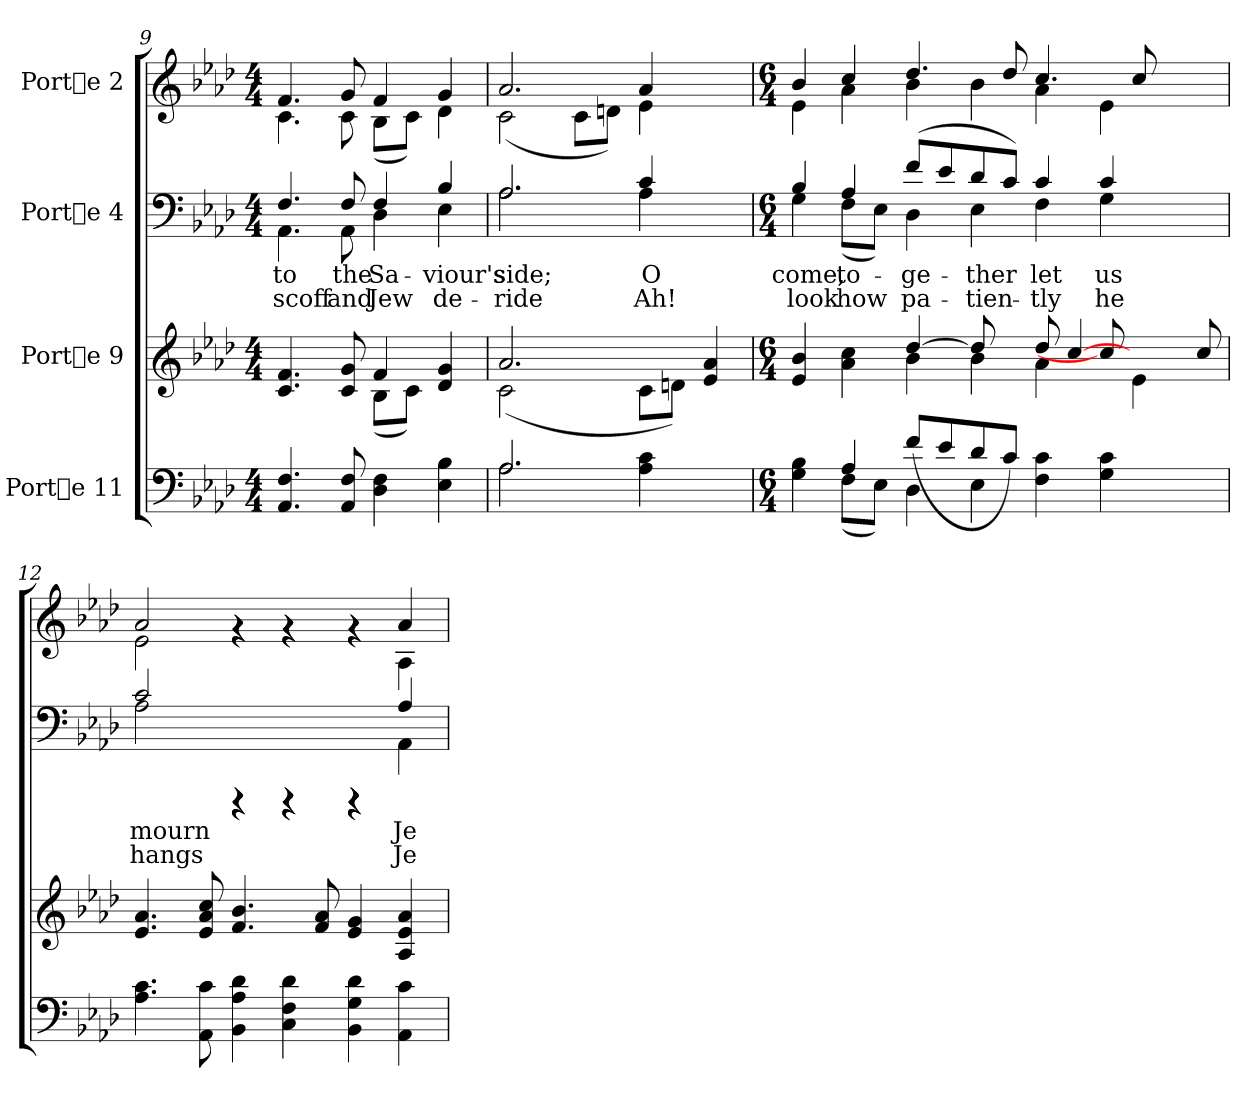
**kern	**kern	**kern	**text	**text	**kern
*part4	*part3	*part2	*part2	*part2	*part1
*staff4	*staff3	*staff2	*staff2	*staff2	*staff1
*I"Porte 11	*I"Porte 9	*I"Porte 4	*	*	*I"Porte 2
!!LO:LB:g=z
*clefF4	*clefG2	*clefF4	*	*	*clefG2
*k[b-e-a-d-]	*k[b-e-a-d-]	*k[b-e-a-d-]	*	*	*k[b-e-a-d-]
*A-:	*A-:	*A-:	*	*	*A-:
*M4/4	*M4/4	*M4/4	*	*	*M4/4
=9	=9	=9	=9	=9	=9
*	*^	*^	*	*	*
!	!	!	!	!	!LO:LY:b	!LO:LY:b	!
*	*	*	*	*	*	*	*^
4.F/ 4.AA-/	4.f/ 4.c/	2ryy	4.F/	4.AA-\	to	scoff	4.f/	4.c\
!	!	!	!	!	!LO:LY:b	!LO:LY:b	!	!
8F/ 8AA-/	8g/ 8c/	.	8F/	8AA-\	the	and	8g/	8c\
!	!	!	!	!	!LO:LY:b	!LO:LY:b	!	!
4F\ 4D-\	4f/	(>8B-\L	4F/	4D-\	Sa-	-Jew	4f/	(>8B-\L
.	.	8c\J)	.	.	.	.	.	8c\J)
!	!	!	!	!	!LO:LY:b	!LO:LY:b	!	!
4B-\ 4E-\	4g/ 4d-/	4ryy	4B-/	4E-\	viour's	de-	4g/	4d-\
=10	=10	=10	=10	=10	=10	=10	=10	=10
*^	*	*	*	*	*	*	*	*
!	!	!	!	!	!	!LO:LY:b	!LO:LY:b	!	!
2.A-/	2.A-\	2.a-/	(>2c\	2.A-/	2.A-\	-side;	ride	2.a-/	(>2c\
.	.	.	2.ryy	.	.	.	.	.	8c\L
.	.	.	.	.	.	.	.	.	8dn\J)
!	!	!	!	!	!	!LO:LY:b	!LO:LY:b	!	!
4c\ 4A-\	4ryy	8c\L	.	4c/	4A-\	O	Ah!	4a-/	4e-\
.	.	8dn\J)	.	.	.	.	.	.	.
4ryy	4ryy	4a-/ 4e-/	.	4ryy	4ryy	.	.	4ryy	4ryy
=11	=11	=11	=11	=11	=11	=11	=11	=11	=11
*M6/4	*	*M6/4	*	*M6/4	*	*	*	*M6/4	*
!	!	!	!	!	!	!LO:LY:b	!LO:LY:b	!	!
4B-\ 4G\	4ryy	4b-/ 4e-/	2ryy	4B-/	4G\	come,	look	4b-/	4e-\
!	!	!	!	!	!	!LO:LY:b	!LO:LY:b	!	!
4A-/	(>8F\L	4cc\ 4a-\	.	4A-/	(>8F\L	to-	-how	4cc/	4a-\
!	!	!	!	!	!	!LO:LY:b	!LO:LY:b	!	!
.	8E-\J)	.	.	.	8E-\J)	.	.	.	.
!	!	!	!	!	!	!LO:LY:b	!LO:LY:b	!	!
4D-\	(>8f/L	[<4dd-/	4b-\	(>8f/L	4D-\	ge-	-pa-	4.dd-/	4b-\
.	8e-/	.	.	8e-/	.	.	.	.	.
!	!	!	!	!	!	!LO:LY:b	!LO:LY:b	!	!
4E-\	8d-/	4b-\	8dd-/]	8d-/	4E-\	-ther	tien-	.	4b-\
.	8c/J)	.	8ryy	8c/J)	.	.	.	8dd-/	.
!	!	!	!	!	!	!LO:LY:b	!LO:LY:b	!	!
4c\ 4F\	4ryy	8dd-/	4a-\	4c/	4F\	-let	tly	4.cc/	4a-\
.	.	[<4cc/	.	.	.	.	.	.	.
!	!	!	!	!	!	!LO:LY:b	!LO:LY:b	!	!
4c\ 4G\	2ryy	.	8cc/]	4c/	4G\	us	he	.	4e-\
.	.	4e-\	4.ryy	.	.	.	.	8cc/	.
4ryy	.	.	.	4ryy	4ryy	.	.	4ryy	4ryy
.	.	8cc/	.	.	.	.	.	.	.
*v	*v	*	*	*	*	*	*	*	*
*	*v	*v	*	*	*	*	*	*
=12	=12	=12	=12	=12	=12	=12	=12
!	!	!	!	!LO:LY:b	!LO:LY:b	!	!
4.c\ 4.A-\	4.a-/ 4.e-/	2c/	2A-\	mourn	hangs	2a-/	2e-\
8c\ 8AA-\	8cc/ 8a-/ 8e-/	.	.	.	.	.	.
4d-\ 4A-\ 4BB-\	4.b-/ 4.f/	4rCCC	4rCCC	.	.	4rf	4rf
4d-\ 4F\ 4C\	.	4rCCC	4rCCC	.	.	4rf	4rf
.	8a-/ 8f/	.	.	.	.	.	.
4d-\ 4G\ 4BB-\	4g/ 4e-/	4rCCC	4rCCC	.	.	4rf	4rf
!	!	!	!	!LO:LY:b	!LO:LY:b	!	!
4c\ 4AA-\	4a-/ 4e-/ 4A-/	4A-/	4AA-\	Je-	-Je-	4a-/	4A-\
*	*	*v	*v	*	*	*	*
*	*	*	*	*	*v	*v
=	=	=	=	=	=
*-	*-	*-	*-	*-	*-
